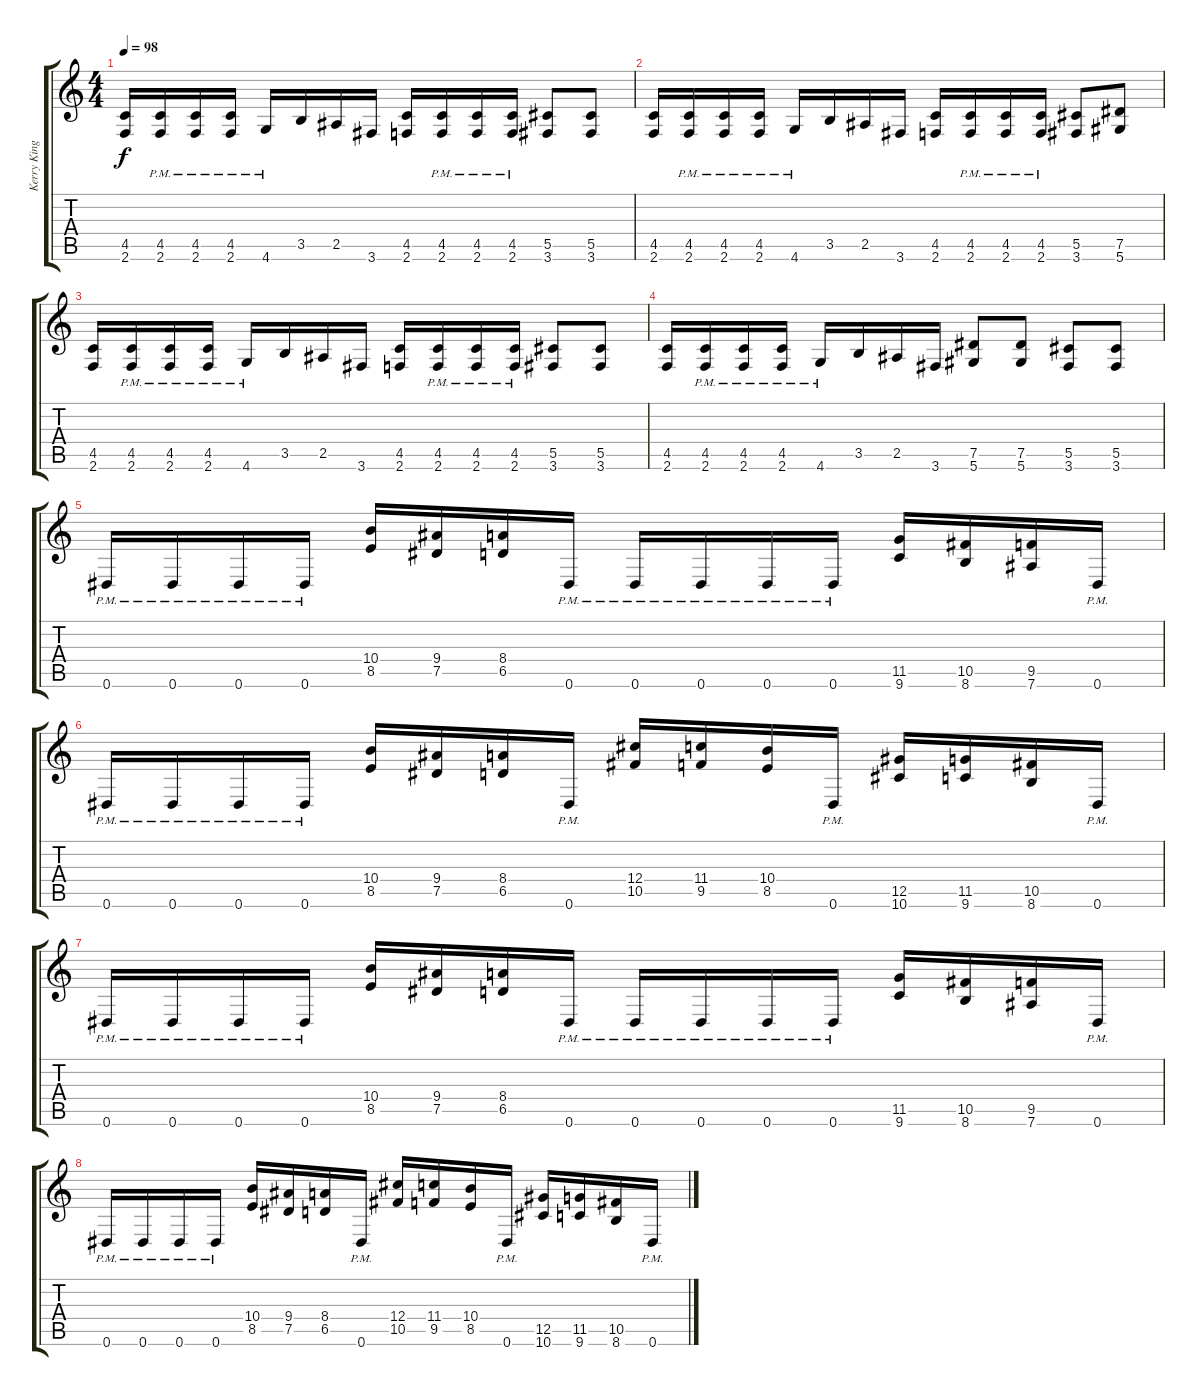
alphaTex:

\track ("Kerry King (Rhythm Guitar)" "Kerry King") {instrument distortionguitar}
\staff {score tabs}
\tuning (Eb4 Bb3 Gb3 Db3 Ab2 Eb2) {hide}
\ts (4 4)
\tempo 98
\clef g2
\ks c
(4.5 2.6).16{dy f} (4.5{pm} 2.6{pm}).16 (4.5{pm} 2.6{pm}).16 (4.5{pm} 2.6{pm}).16 4.6{pm}.16 3.5.16 2.5.16 3.6.16 (4.5 2.6).16 (4.5{pm} 2.6{pm}).16 (4.5{pm} 2.6{pm}).16 (4.5{pm} 2.6{pm}).16 (5.5 3.6).8 (5.5 3.6).8 |
(4.5 2.6).16 (4.5{pm} 2.6{pm}).16 (4.5{pm} 2.6{pm}).16 (4.5{pm} 2.6{pm}).16 4.6{pm}.16 3.5.16 2.5.16 3.6.16 (4.5 2.6).16 (4.5{pm} 2.6{pm}).16 (4.5{pm} 2.6{pm}).16 (4.5{pm} 2.6{pm}).16 (5.5 3.6).8 (7.5 5.6).8 |
(4.5 2.6).16 (4.5{pm} 2.6{pm}).16 (4.5{pm} 2.6{pm}).16 (4.5{pm} 2.6{pm}).16 4.6{pm}.16 3.5.16 2.5.16 3.6.16 (4.5 2.6).16 (4.5{pm} 2.6{pm}).16 (4.5{pm} 2.6{pm}).16 (4.5{pm} 2.6{pm}).16 (5.5 3.6).8 (5.5 3.6).8 |
(4.5 2.6).16 (4.5{pm} 2.6{pm}).16 (4.5{pm} 2.6{pm}).16 (4.5{pm} 2.6{pm}).16 4.6{pm}.16 3.5.16 2.5.16 3.6.16 (7.5 5.6).8 (7.5 5.6).8 (5.5 3.6).8 (5.5 3.6).8 |
0.6{pm}.16 0.6{pm}.16 0.6{pm}.16 0.6{pm}.16 (10.4 8.5).16 (9.4 7.5).16 (8.4 6.5).16 0.6{pm}.16 0.6{pm}.16 0.6{pm}.16 0.6{pm}.16 0.6{pm}.16 (11.5 9.6).16 (10.5 8.6).16 (9.5 7.6).16 0.6{pm}.16 |
0.6{pm}.16 0.6{pm}.16 0.6{pm}.16 0.6{pm}.16 (10.4 8.5).16 (9.4 7.5).16 (8.4 6.5).16 0.6{pm}.16 (12.4 10.5).16 (11.4 9.5).16 (10.4 8.5).16 0.6{pm}.16 (12.5 10.6).16 (11.5 9.6).16 (10.5 8.6).16 0.6{pm}.16 |
0.6{pm}.16 0.6{pm}.16 0.6{pm}.16 0.6{pm}.16 (10.4 8.5).16 (9.4 7.5).16 (8.4 6.5).16 0.6{pm}.16 0.6{pm}.16 0.6{pm}.16 0.6{pm}.16 0.6{pm}.16 (11.5 9.6).16 (10.5 8.6).16 (9.5 7.6).16 0.6{pm}.16 |
0.6{pm}.16 0.6{pm}.16 0.6{pm}.16 0.6{pm}.16 (10.4 8.5).16 (9.4 7.5).16 (8.4 6.5).16 0.6{pm}.16 (12.4 10.5).16 (11.4 9.5).16 (10.4 8.5).16 0.6{pm}.16 (12.5 10.6).16 (11.5 9.6).16 (10.5 8.6).16 0.6{pm}.16
